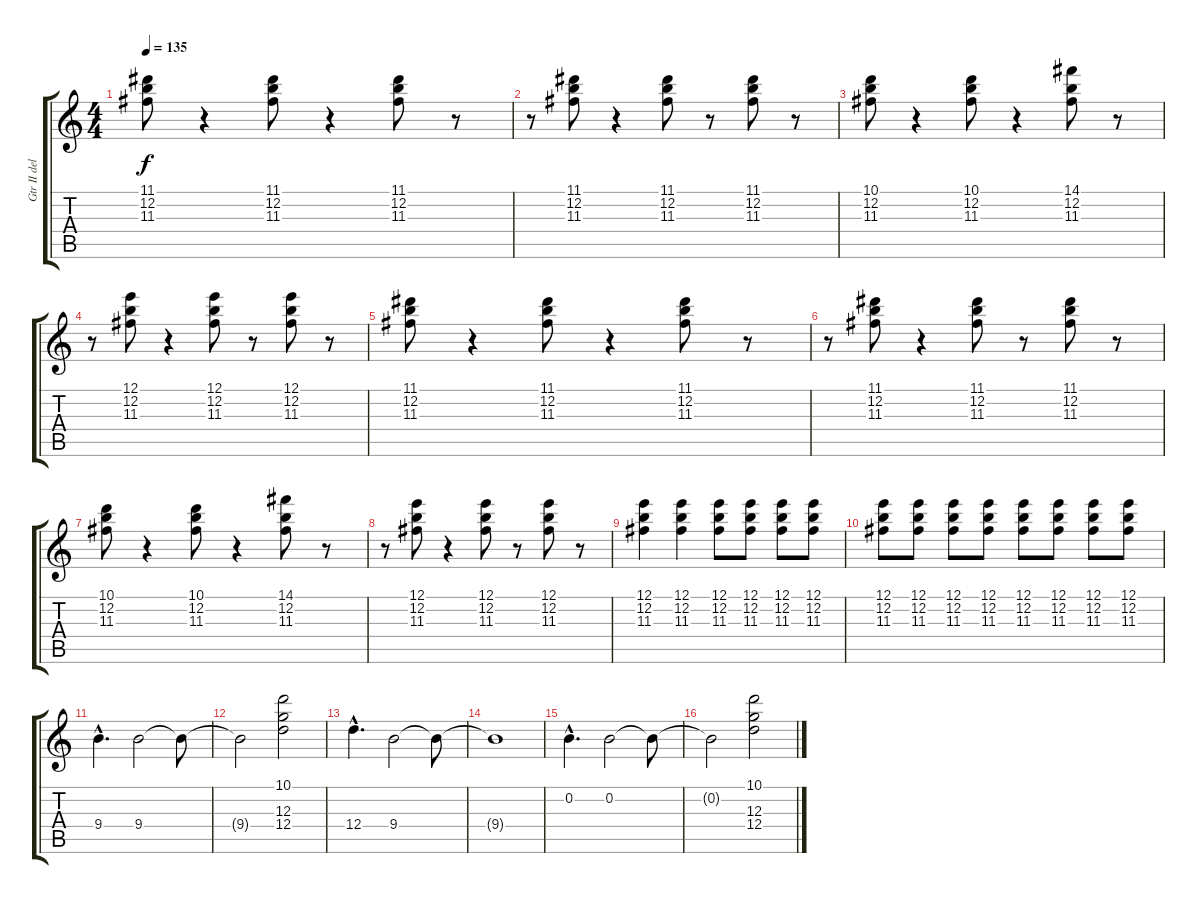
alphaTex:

\track ("Gtr II delay" "Gtr II del") {instrument distortionguitar}
\staff {score tabs}
\tuning (E4 B3 G3 D3 A2 E2) {hide}
\ts (4 4)
\tempo 135
\clef g2
\ks c
(11.1 12.2 11.3).8{dy f} r.4 (11.1 12.2 11.3).8 r.4 (11.1 12.2 11.3).8 r.8 |
r.8 (11.1 12.2 11.3).8 r.4 (11.1 12.2 11.3).8 r.8 (11.1 12.2 11.3).8 r.8 |
(10.1 12.2 11.3).8 r.4 (10.1 12.2 11.3).8 r.4 (14.1 12.2 11.3).8 r.8 |
r.8 (12.1 12.2 11.3).8 r.4 (12.1 12.2 11.3).8 r.8 (12.1 12.2 11.3).8 r.8 |
(11.1 12.2 11.3).8 r.4 (11.1 12.2 11.3).8 r.4 (11.1 12.2 11.3).8 r.8 |
r.8 (11.1 12.2 11.3).8 r.4 (11.1 12.2 11.3).8 r.8 (11.1 12.2 11.3).8 r.8 |
(10.1 12.2 11.3).8 r.4 (10.1 12.2 11.3).8 r.4 (14.1 12.2 11.3).8 r.8 |
r.8 (12.1 12.2 11.3).8 r.4 (12.1 12.2 11.3).8 r.8 (12.1 12.2 11.3).8 r.8 |
(12.1 12.2 11.3).4 (12.1 12.2 11.3).4 (12.1 12.2 11.3).8 (12.1 12.2 11.3).8 (12.1 12.2 11.3).8 (12.1 12.2 11.3).8 |
(12.1 12.2 11.3).8 (12.1 12.2 11.3).8 (12.1 12.2 11.3).8 (12.1 12.2 11.3).8 (12.1 12.2 11.3).8 (12.1 12.2 11.3).8 (12.1 12.2 11.3).8 (12.1 12.2 11.3).8 |
9.4{hac}.4{d} 9.4.2 9.4{t}.8 |
9.4{t}.2 (10.1 12.3 12.4).2 |
12.4{hac}.4{d} 9.4.2 9.4{t}.8 |
9.4{t}.1 |
0.2{hac}.4{d} 0.2.2 0.2{t}.8 |
0.2{t}.2 (10.1 12.3 12.4).2
